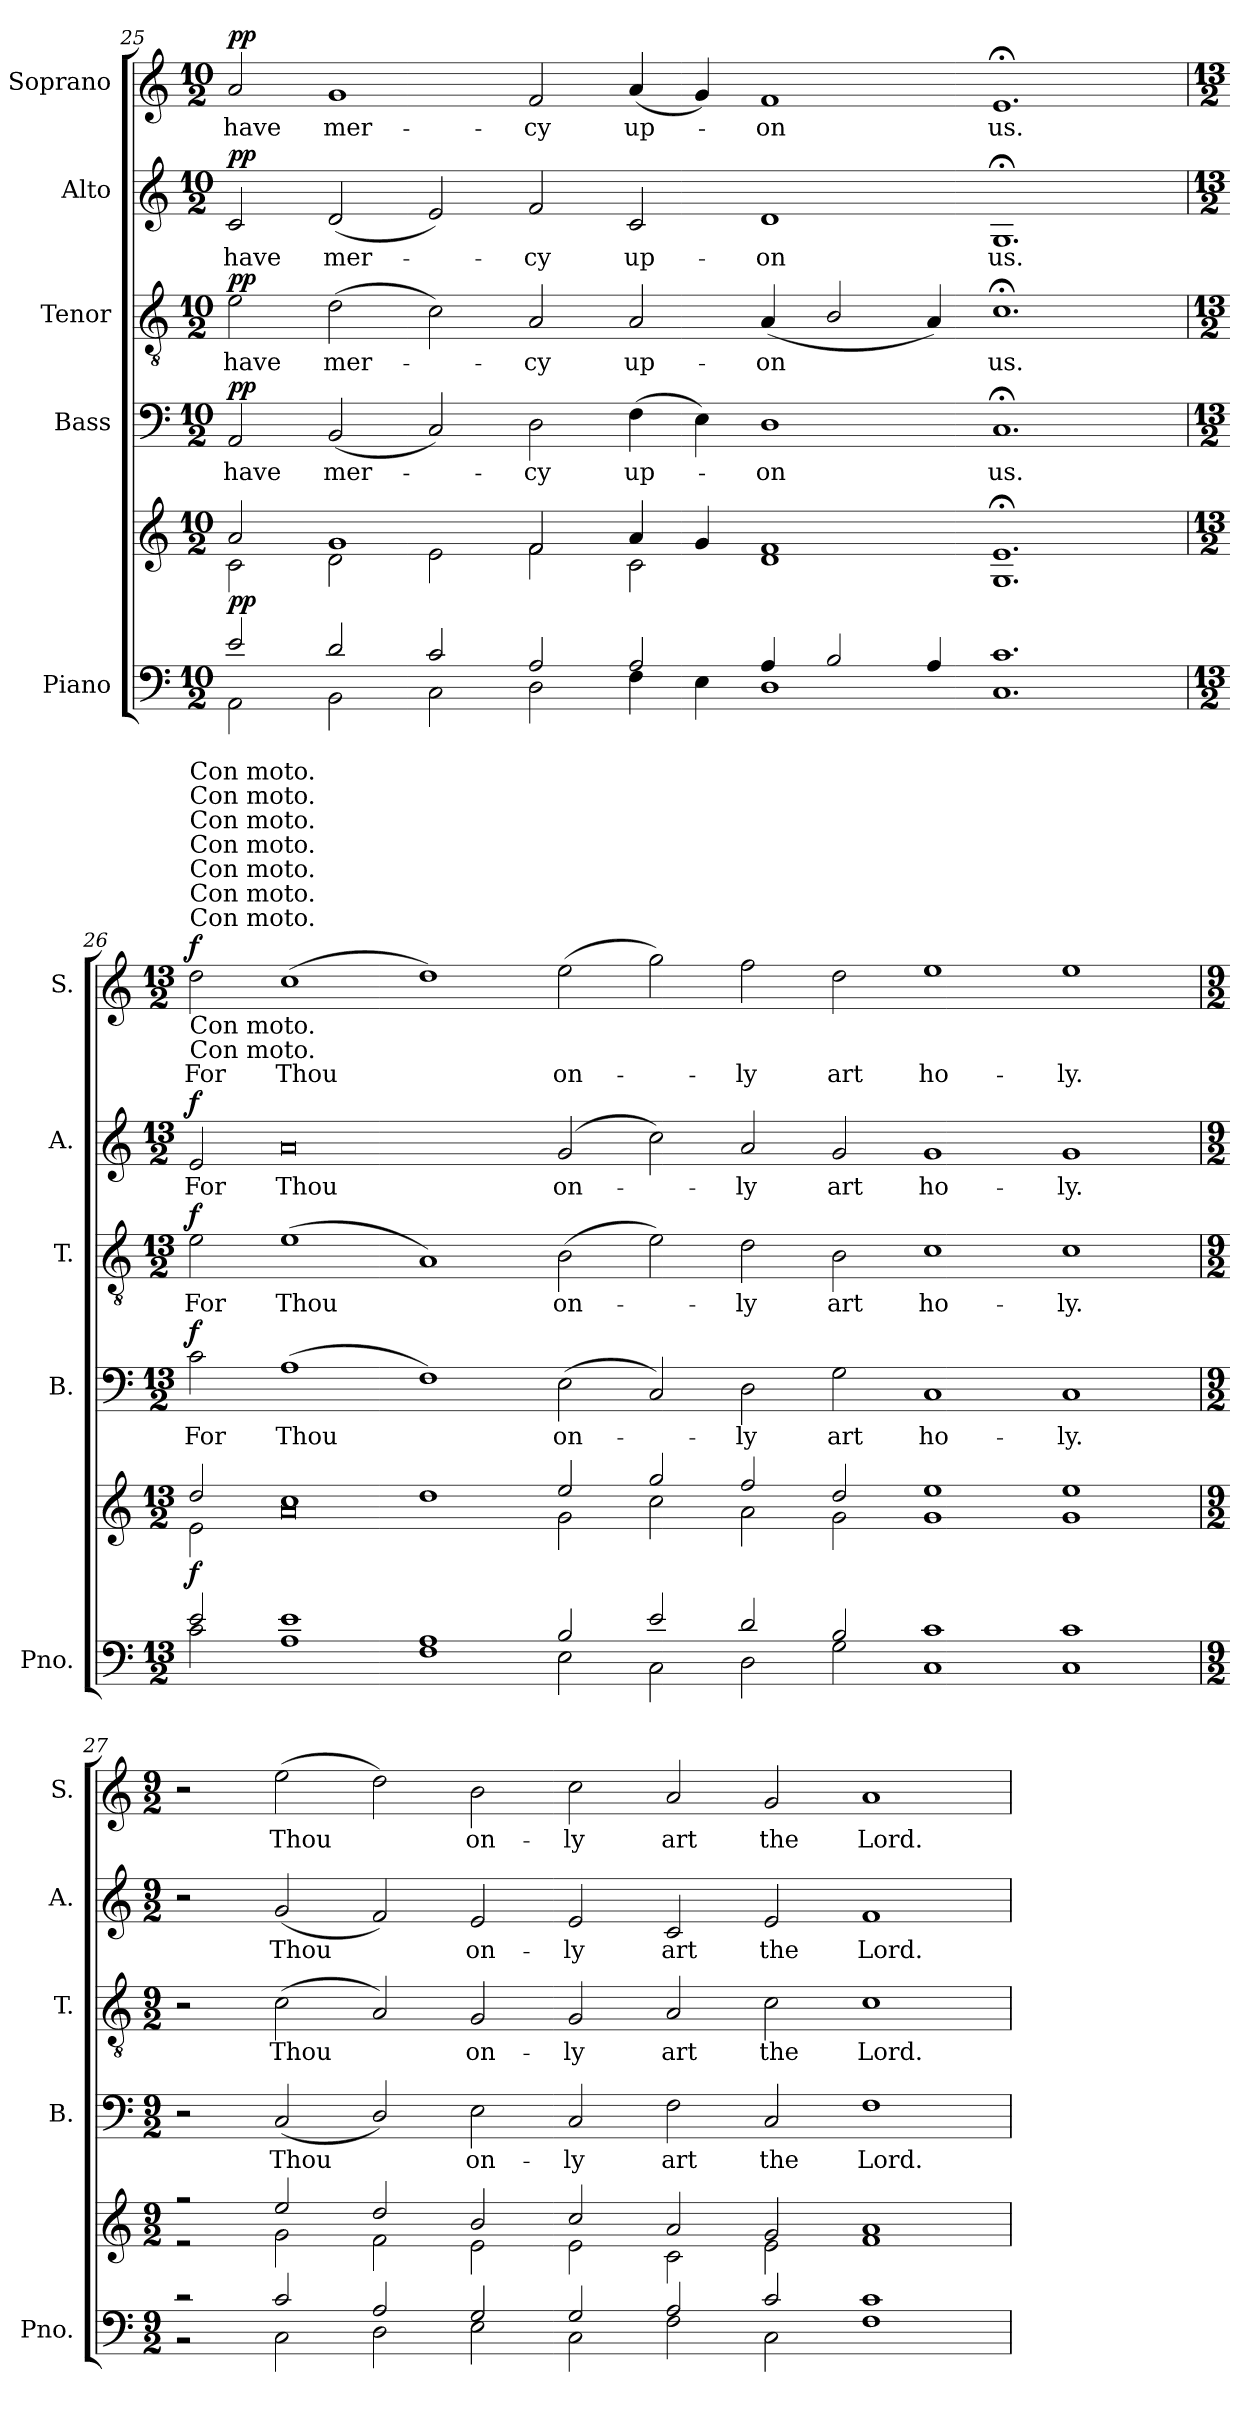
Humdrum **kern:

**kern	**kern	**dynam	**kern	**text	**dynam	**kern	**text	**dynam	**kern	**text	**dynam	**kern	**text	**dynam
*part5	*part5	*part5	*part4	*part4	*part4	*part3	*part3	*part3	*part2	*part2	*part2	*part1	*part1	*part1
*staff6	*staff5	*staff5/6	*staff4	*staff4	*staff4	*staff3	*staff3	*staff3	*staff2	*staff2	*staff2	*staff1	*staff1	*staff1
*I"Piano	*	*	*I"Bass	*	*	*I"Tenor	*	*	*I"Alto	*	*	*I"Soprano	*	*
*I'Pno.	*	*	*I'B.	*	*	*I'T.	*	*	*I'A.	*	*	*I'S.	*	*
*clefF4	*clefG2	*	*clefF4	*	*	*clefGv2	*	*	*clefG2	*	*	*clefG2	*	*
*k[]	*k[]	*	*k[]	*	*	*k[]	*	*	*k[]	*	*	*k[]	*	*
*C:	*C:	*	*C:	*	*	*C:	*	*	*C:	*	*	*C:	*	*
*M10/2	*M10/2	*	*M10/2	*	*	*M10/2	*	*	*M10/2	*	*	*M10/2	*	*
=25	=25	=25	=25	=25	=25	=25	=25	=25	=25	=25	=25	=25	=25	=25
*^	*^	*	*	*	*	*	*	*	*	*	*	*	*	*
!	!	!	!	!LO:DY:a=2	!	!	!LO:DY:a	!	!	!LO:DY:a	!	!	!LO:DY:a	!	!	!LO:DY:a
2e/	2AA\	2a/	2c\	pp	2AA/	have	pp	2e\	have	pp	2c/	have	pp	2a/	have	pp
2d/	2BB\	1g	2d\	.	(2BB/	mer-	.	(2d\	mer-	.	(2d/	mer-	.	1g	mer-	.
2c/	2C\	.	2e\	.	2C/)	.	.	2c\)	.	.	2e/)	.	.	.	.	.
2A/	2D\	2f/	2f\	.	2D\	cy	.	2A/	cy	.	2f/	cy	.	2f/	cy	.
2A/	4F\	4a/	2c\	.	(4F\	up-	.	2A/	up-	.	2c/	up-	.	(4a/	up-	.
.	4E\	4g/	.	.	4E\)	.	.	.	.	.	.	.	.	4g/)	.	.
4A/	1D	1f	1d	.	1D	on	.	(4A/	on	.	1d	on	.	1f	on	.
2B/	.	.	.	.	.	.	.	2B/	.	.	.	.	.	.	.	.
4A/	.	.	.	.	.	.	.	4A/)	.	.	.	.	.	.	.	.
1.c	1.C	1.e;<	1.G	.	1.C;<	us.	.	1.c;<	us.	.	1.G;<	us.	.	1.e;<	us.	.
!!LO:PB:g=z
=26	=26	=26	=26	=26	=26	=26	=26	=26	=26	=26	=26	=26	=26	=26	=26	=26
*M13/2	*	*M13/2	*	*	*M13/2	*	*	*M13/2	*	*	*M13/2	*	*	*M13/2	*	*
!	!	!	!	!	!	!	!	!	!	!	!	!	!	!LO:TX:a:t=Con moto.	!	!
!	!	!	!	!	!	!	!	!	!	!	!	!	!	!LO:TX:a:t=Con moto.	!	!
!	!	!	!	!	!	!	!	!	!	!	!	!	!	!LO:TX:a:t=Con moto.	!	!
!	!	!	!	!	!	!	!	!	!	!	!	!	!	!LO:TX:a:t=Con moto.	!	!
!	!	!	!	!	!	!	!	!	!	!	!	!	!	!LO:TX:b:t=Con moto.	!	!
!	!	!	!	!	!	!	!	!	!	!	!	!	!	!LO:TX:a:t=Con moto.	!	!
!	!	!	!	!	!	!	!	!	!	!	!	!	!	!LO:TX:a:t=Con moto.	!	!
!	!	!	!	!	!	!	!	!	!	!	!	!	!	!LO:TX:a:t=Con moto.	!	!
!	!	!	!	!	!	!	!	!	!	!	!	!	!	!LO:TX:b:t=Con moto.	!	!
!	!	!	!	!LO:DY:a=2	!	!	!LO:DY:a	!	!	!LO:DY:a	!	!	!LO:DY:a	!	!	!LO:DY:a
2e/	2c\	2dd/	2e\	f	2c\	For	f	2e\	For	f	2e/	For	f	2dd\	For	f
1e	1A	1cc	0a	.	(1A	Thou	.	(1e	Thou	.	0a	Thou	.	(1cc	Thou	.
1A	1F	1dd	.	.	1F)	.	.	1A)	.	.	.	.	.	1dd)	.	.
2B/	2E\	2ee/	2g\	.	(2E\	on-	.	(2B\	on-	.	(2g/	on-	.	(2ee\	on-	.
2e/	2C\	2gg/	2cc\	.	2C/)	.	.	2e\)	.	.	2cc\)	.	.	2gg\)	.	.
2d/	2D\	2ff/	2a\	.	2D\	ly	.	2d\	ly	.	2a/	ly	.	2ff\	ly	.
2B/	2G\	2dd/	2g\	.	2G\	art	.	2B\	art	.	2g/	art	.	2dd\	art	.
1c	1C	1ee	1g	.	1C	ho-	.	1c	ho-	.	1g	ho-	.	1ee	ho-	.
1c	1C	1ee	1g	.	1C	ly.	.	1c	ly.	.	1g	ly.	.	1ee	ly.	.
=27	=27	=27	=27	=27	=27	=27	=27	=27	=27	=27	=27	=27	=27	=27	=27	=27
*M9/2	*	*M9/2	*	*	*M9/2	*	*	*M9/2	*	*	*M9/2	*	*	*M9/2	*	*
2r	2r	2r	2r	.	2r	.	.	2r	.	.	2r	.	.	2r	.	.
2c/	2C\	2ee/	2g\	.	(2C/	Thou	.	(2c\	Thou	.	(2g/	Thou	.	(2ee\	Thou	.
2A/	2D\	2dd/	2f\	.	2D/)	.	.	2A/)	.	.	2f/)	.	.	2dd\)	.	.
2G/	2E\	2b/	2e\	.	2E\	on-	.	2G/	on-	.	2e/	on-	.	2b\	on-	.
2G/	2C\	2cc/	2e\	.	2C/	ly	.	2G/	ly	.	2e/	ly	.	2cc\	ly	.
2A/	2F\	2a/	2c\	.	2F\	art	.	2A/	art	.	2c/	art	.	2a/	art	.
2c/	2C\	2g/	2e\	.	2C/	the	.	2c\	the	.	2e/	the	.	2g/	the	.
1c	1F	1a	1f	.	1F	Lord.	.	1c	Lord.	.	1f	Lord.	.	1a	Lord.	.
*v	*v	*	*	*	*	*	*	*	*	*	*	*	*	*	*	*
*	*v	*v	*	*	*	*	*	*	*	*	*	*	*	*	*
=	=	=	=	=	=	=	=	=	=	=	=	=	=	=
*-	*-	*-	*-	*-	*-	*-	*-	*-	*-	*-	*-	*-	*-	*-
